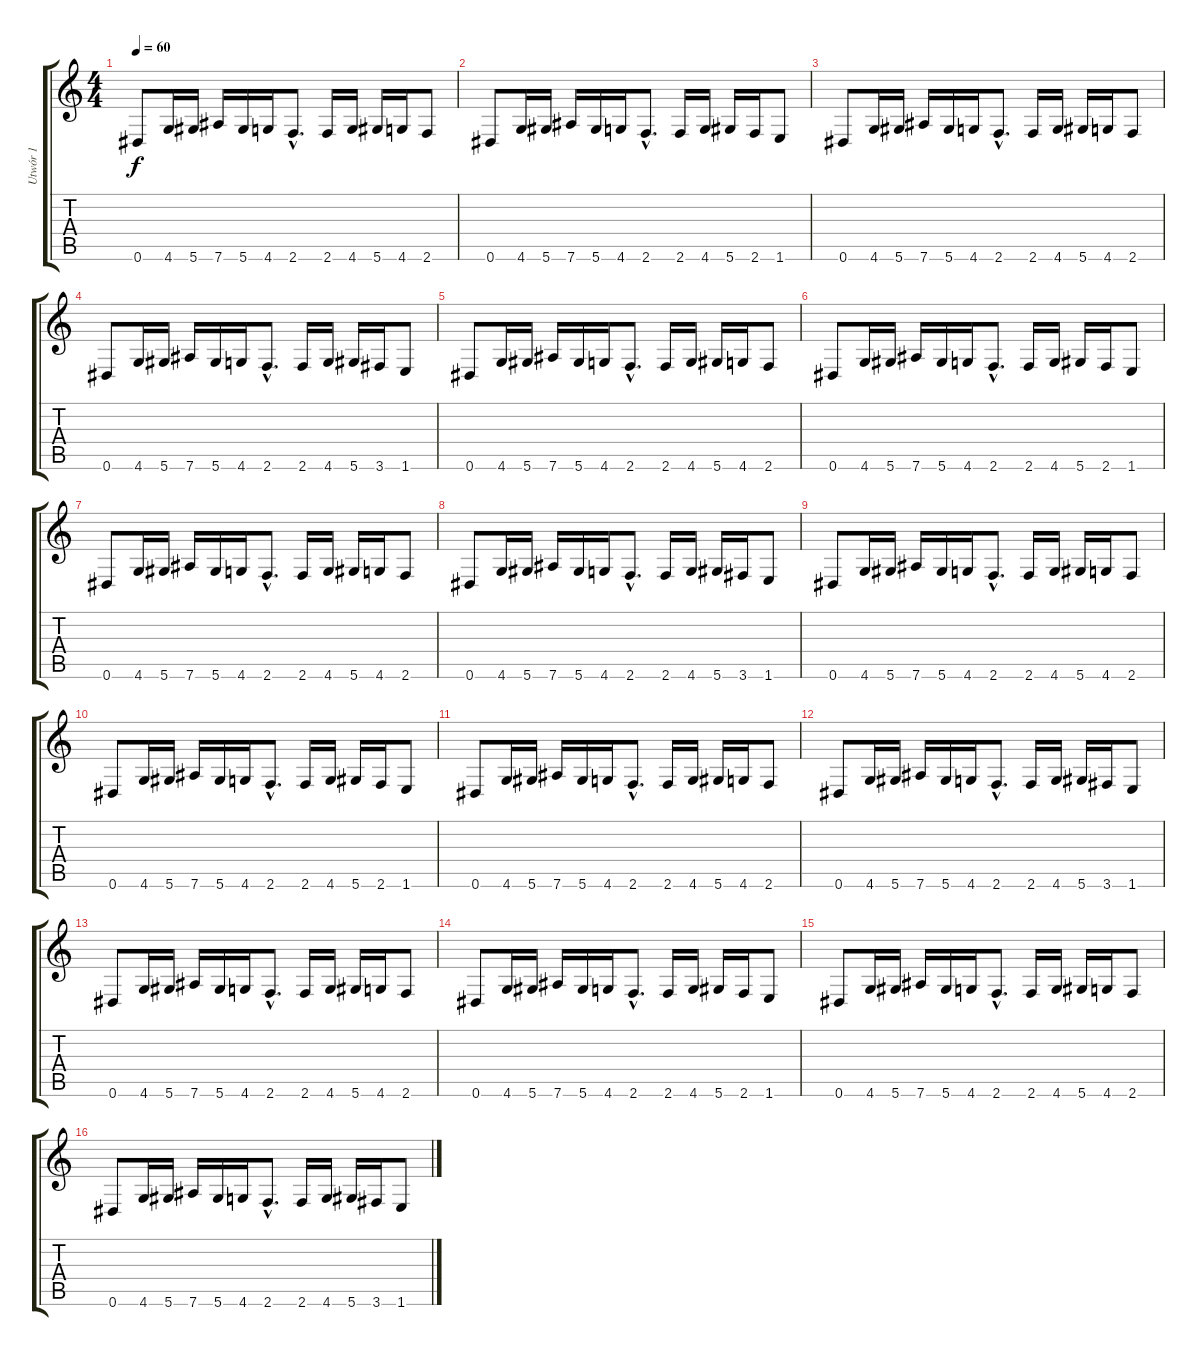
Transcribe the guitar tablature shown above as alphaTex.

\track ("Utwór 1" "Utwór 1") {instrument distortionguitar}
\staff {score tabs}
\tuning (Eb4 Bb3 Gb3 Db3 Ab2 Eb2) {hide}
\ts (4 4)
\tempo 60
\clef g2
\ks c
0.6.8{dy f instrument distortionguitar} 4.6.16 5.6.16 7.6.16 5.6.16 4.6.16 2.6{hac}.8{d} 2.6.16 4.6.16 5.6.16 4.6.16 2.6.8 |
0.6.8 4.6.16 5.6.16 7.6.16 5.6.16 4.6.16 2.6{hac}.8{d} 2.6.16 4.6.16 5.6.16 2.6.16 1.6.8 |
0.6.8 4.6.16 5.6.16 7.6.16 5.6.16 4.6.16 2.6{hac}.8{d} 2.6.16 4.6.16 5.6.16 4.6.16 2.6.8 |
0.6.8 4.6.16 5.6.16 7.6.16 5.6.16 4.6.16 2.6{hac}.8{d} 2.6.16 4.6.16 5.6.16 3.6.16 1.6.8 |
0.6.8 4.6.16 5.6.16 7.6.16 5.6.16 4.6.16 2.6{hac}.8{d} 2.6.16 4.6.16 5.6.16 4.6.16 2.6.8 |
0.6.8 4.6.16 5.6.16 7.6.16 5.6.16 4.6.16 2.6{hac}.8{d} 2.6.16 4.6.16 5.6.16 2.6.16 1.6.8 |
0.6.8 4.6.16 5.6.16 7.6.16 5.6.16 4.6.16 2.6{hac}.8{d} 2.6.16 4.6.16 5.6.16 4.6.16 2.6.8 |
0.6.8 4.6.16 5.6.16 7.6.16 5.6.16 4.6.16 2.6{hac}.8{d} 2.6.16 4.6.16 5.6.16 3.6.16 1.6.8 |
0.6.8 4.6.16 5.6.16 7.6.16 5.6.16 4.6.16 2.6{hac}.8{d} 2.6.16 4.6.16 5.6.16 4.6.16 2.6.8 |
0.6.8 4.6.16 5.6.16 7.6.16 5.6.16 4.6.16 2.6{hac}.8{d} 2.6.16 4.6.16 5.6.16 2.6.16 1.6.8 |
0.6.8 4.6.16 5.6.16 7.6.16 5.6.16 4.6.16 2.6{hac}.8{d} 2.6.16 4.6.16 5.6.16 4.6.16 2.6.8 |
0.6.8 4.6.16 5.6.16 7.6.16 5.6.16 4.6.16 2.6{hac}.8{d} 2.6.16 4.6.16 5.6.16 3.6.16 1.6.8 |
0.6.8 4.6.16 5.6.16 7.6.16 5.6.16 4.6.16 2.6{hac}.8{d} 2.6.16 4.6.16 5.6.16 4.6.16 2.6.8 |
0.6.8 4.6.16 5.6.16 7.6.16 5.6.16 4.6.16 2.6{hac}.8{d} 2.6.16 4.6.16 5.6.16 2.6.16 1.6.8 |
0.6.8 4.6.16 5.6.16 7.6.16 5.6.16 4.6.16 2.6{hac}.8{d} 2.6.16 4.6.16 5.6.16 4.6.16 2.6.8 |
0.6.8 4.6.16 5.6.16 7.6.16 5.6.16 4.6.16 2.6{hac}.8{d} 2.6.16 4.6.16 5.6.16 3.6.16 1.6.8
